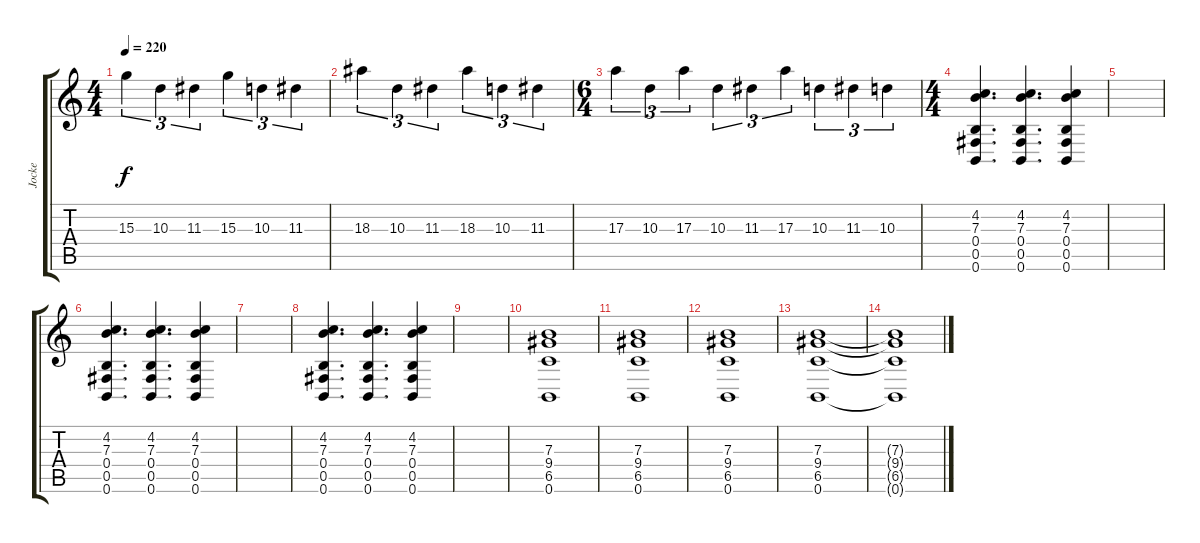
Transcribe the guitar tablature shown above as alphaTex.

\track ("Jocke" "Jocke") {instrument distortionguitar}
\staff {score tabs}
\tuning (Db4 Ab3 E3 B2 Gb2 B1) {hide}
\ts (4 4)
\tempo 220
\clef g2
\ks c
15.3.4{tu (3 2) dy f} 10.3.4{tu (3 2)} 11.3.4{tu (3 2)} 15.3.4{tu (3 2)} 10.3.4{tu (3 2)} 11.3.4{tu (3 2)} |
18.3.4{tu (3 2)} 10.3.4{tu (3 2)} 11.3.4{tu (3 2)} 18.3.4{tu (3 2)} 10.3.4{tu (3 2)} 11.3.4{tu (3 2)} |
\ts (6 4)
17.3.4{tu (3 2)} 10.3.4{tu (3 2)} 17.3.4{tu (3 2)} 10.3.4{tu (3 2)} 11.3.4{tu (3 2)} 17.3.4{tu (3 2)} 10.3.4{tu (3 2)} 11.3.4{tu (3 2)} 10.3.4{tu (3 2)} |
\ts (4 4)
(4.2 7.3 0.4 0.5 0.6).4{d} (4.2 7.3 0.4 0.5 0.6).4{d} (4.2 7.3 0.4 0.5 0.6).4 |
|
(4.2 7.3 0.4 0.5 0.6).4{d} (4.2 7.3 0.4 0.5 0.6).4{d} (4.2 7.3 0.4 0.5 0.6).4 |
|
(4.2 7.3 0.4 0.5 0.6).4{d} (4.2 7.3 0.4 0.5 0.6).4{d} (4.2 7.3 0.4 0.5 0.6).4 |
|
(7.3 9.4 6.5 0.6).1 |
(7.3 9.4 6.5 0.6).1 |
(7.3 9.4 6.5 0.6).1 |
(7.3 9.4 6.5 0.6).1 |
(7.3{t} 9.4{t} 6.5{t} 0.6{t}).1{volume 0}
